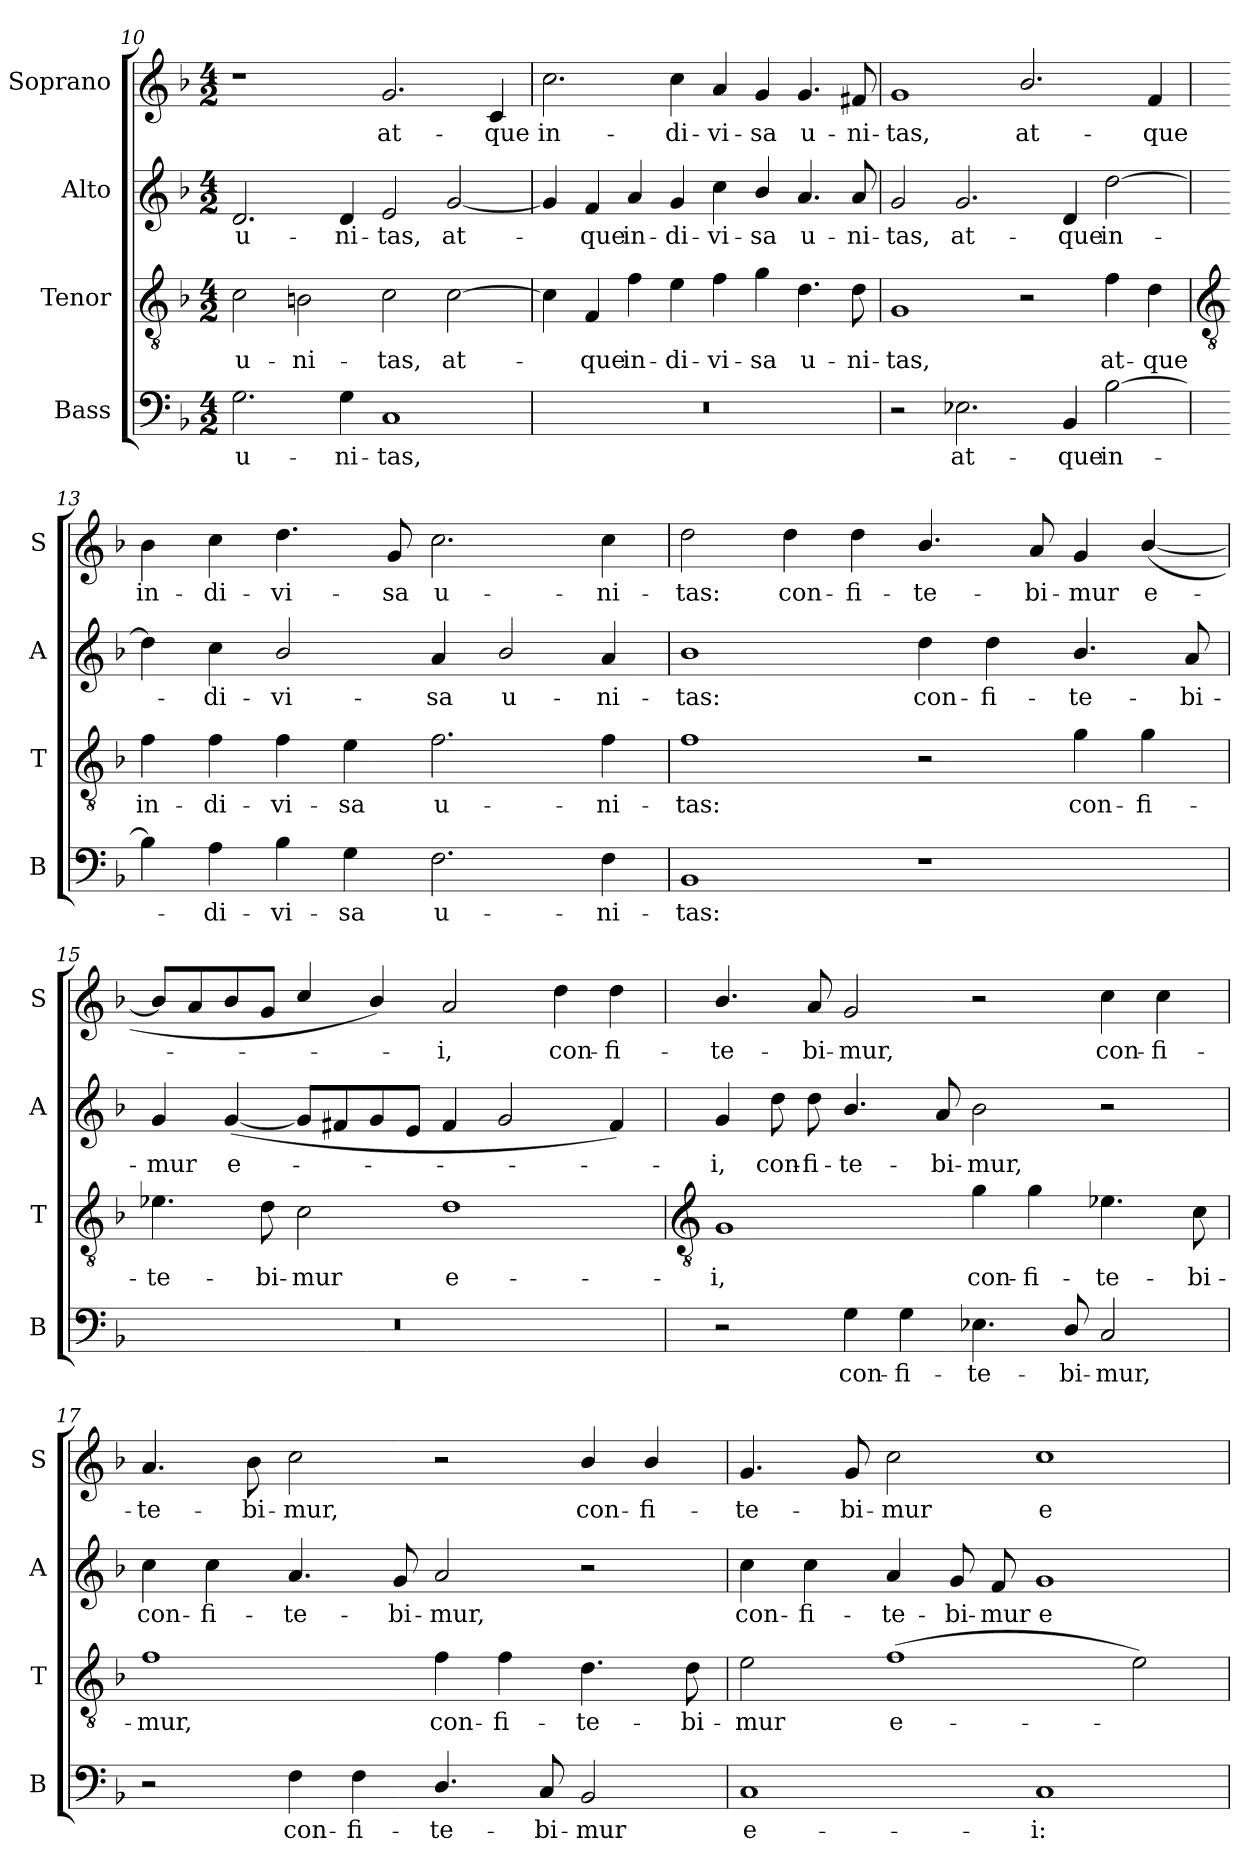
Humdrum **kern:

**kern	**text	**kern	**text	**kern	**text	**kern	**text
*part4	*part4	*part3	*part3	*part2	*part2	*part1	*part1
*staff4	*staff4	*staff3	*staff3	*staff2	*staff2	*staff1	*staff1
*I"Bass	*	*I"Tenor	*	*I"Alto	*	*I"Soprano	*
*I'B	*	*I'T	*	*I'A	*	*I'S	*
*clefF4	*	*clefGv2	*	*clefG2	*	*clefG2	*
*k[b-]	*	*k[b-]	*	*k[b-]	*	*k[b-]	*
*F:	*	*F:	*	*F:	*	*F:	*
*M4/2	*	*M4/2	*	*M4/2	*	*M4/2	*
=10	=10	=10	=10	=10	=10	=10	=10
!	!LO:LY:b	!	!LO:LY:b	!	!LO:LY:b	!	!
2.G	u-	2c	u-	2.d	u-	1r	.
!	!	!	!LO:LY:b	!	!	!	!
.	.	2Bn	-ni-	.	.	.	.
!	!LO:LY:b	!	!	!	!LO:LY:b	!	!
4G	-ni-	.	.	4d	-ni-	.	.
!	!LO:LY:b	!	!LO:LY:b	!	!LO:LY:b	!	!LO:LY:b
1C	-tas,	2c	-tas,	2e	-tas,	2.g	at-
!	!	!	!LO:LY:b	!	!LO:LY:b	!	!
.	.	[2c	at-	[2g	at-	.	.
!	!	!	!	!	!	!	!LO:LY:b
.	.	.	.	.	.	4c	-que
=11	=11	=11	=11	=11	=11	=11	=11
!	!	!	!	!	!	!	!LO:LY:b
0r	.	4c]	.	4g]	.	2.cc	in-
!	!	!	!LO:LY:b	!	!LO:LY:b	!	!
.	.	4F	que	4f	que	.	.
!	!	!	!LO:LY:b	!	!LO:LY:b	!	!
.	.	4f	in-	4a	in-	.	.
!	!	!	!LO:LY:b	!	!LO:LY:b	!	!LO:LY:b
.	.	4e	-di-	4g	-di-	4cc	-di-
!	!	!	!LO:LY:b	!	!LO:LY:b	!	!LO:LY:b
.	.	4f	-vi-	4cc	-vi-	4a	-vi-
!	!	!	!LO:LY:b	!	!LO:LY:b	!	!LO:LY:b
.	.	4g	-sa	4b-/	-sa	4g	-sa
!	!	!	!LO:LY:b	!	!LO:LY:b	!	!LO:LY:b
.	.	4.d	u-	4.a	u-	4.g	u-
!	!	!	!LO:LY:b	!	!LO:LY:b	!	!LO:LY:b
.	.	8d	-ni-	8a	-ni-	8f#X	-ni-
=12	=12	=12	=12	=12	=12	=12	=12
!	!	!	!LO:LY:b	!	!LO:LY:b	!	!LO:LY:b
2r	.	1G	-tas,	2g	-tas,	1g	-tas,
!	!LO:LY:b	!	!	!	!LO:LY:b	!	!
2.E-X	at-	.	.	2.g	at-	.	.
!	!	!	!	!	!	!	!LO:LY:b
.	.	2r	.	.	.	2.b-/	at-
!	!LO:LY:b	!	!	!	!LO:LY:b	!	!
4BB-	-que	.	.	4d	-que	.	.
!	!LO:LY:b	!	!LO:LY:b	!	!LO:LY:b	!	!
[2B-	in-	4f	at-	[2dd	in-	.	.
!	!	!	!LO:LY:b	!	!	!	!LO:LY:b
.	.	4d	-que	.	.	4f	-que
!!LO:LB:g=z
=13	=13	=13	=13	=13	=13	=13	=13
*	*	*clefGv2	*	*	*	*	*
!	!	!	!LO:LY:b	!	!	!	!LO:LY:b
4B-]	.	4f	in-	4dd]	.	4b-	in-
!	!LO:LY:b	!	!LO:LY:b	!	!LO:LY:b	!	!LO:LY:b
4A	di-	4f	-di-	4cc	di-	4cc	-di-
!	!LO:LY:b	!	!LO:LY:b	!	!LO:LY:b	!	!LO:LY:b
4B-	-vi-	4f	-vi-	2b-/	-vi-	4.dd	-vi-
!	!LO:LY:b	!	!LO:LY:b	!	!	!	!
4G	-sa	4e	-sa	.	.	.	.
!	!	!	!	!	!	!	!LO:LY:b
.	.	.	.	.	.	8g	-sa
!	!LO:LY:b	!	!LO:LY:b	!	!LO:LY:b	!	!LO:LY:b
2.F	u-	2.f	u-	4a	-sa	2.cc	u-
!	!	!	!	!	!LO:LY:b	!	!
.	.	.	.	2b-/	u-	.	.
!	!LO:LY:b	!	!LO:LY:b	!	!LO:LY:b	!	!LO:LY:b
4F	-ni-	4f	-ni-	4a	-ni-	4cc	-ni-
=14	=14	=14	=14	=14	=14	=14	=14
!	!LO:LY:b	!	!LO:LY:b	!	!LO:LY:b	!	!LO:LY:b
1BB-	-tas:	1f	-tas:	1b-	-tas:	2dd	-tas:
!	!	!	!	!	!	!	!LO:LY:b
.	.	.	.	.	.	4dd	con-
!	!	!	!	!	!	!	!LO:LY:b
.	.	.	.	.	.	4dd	-fi-
!	!	!	!	!	!LO:LY:b	!	!LO:LY:b
1r	.	2r	.	4dd	con-	4.b-/	-te-
!	!	!	!	!	!LO:LY:b	!	!
.	.	.	.	4dd	-fi-	.	.
!	!	!	!	!	!	!	!LO:LY:b
.	.	.	.	.	.	8a	-bi-
!	!	!	!LO:LY:b	!	!LO:LY:b	!	!LO:LY:b
.	.	4g	con-	4.b-/	-te-	4g	-mur
!	!	!	!LO:LY:b	!	!	!	!LO:LY:b
.	.	4g	-fi-	.	.	(<[4b-/	e-
!	!	!	!	!	!LO:LY:b	!	!
.	.	.	.	8a	-bi-	.	.
=15	=15	=15	=15	=15	=15	=15	=15
!	!	!	!LO:LY:b	!	!LO:LY:b	!	!
0r	.	4.e-X	-te-	4g	-mur	8b-L]	.
.	.	.	.	.	.	8a	.
!	!	!	!	!	!LO:LY:b	!	!
.	.	.	.	(<[4g	e-	8b-	.
!	!	!	!LO:LY:b	!	!	!	!
.	.	8d	-bi-	.	.	8gJ	.
!	!	!	!LO:LY:b	!	!	!	!
.	.	2c	-mur	8gL]	.	4cc/	.
.	.	.	.	8f#X	.	.	.
.	.	.	.	8g	.	4b-/)	.
.	.	.	.	8eJ	.	.	.
!	!	!	!LO:LY:b	!	!	!	!LO:LY:b
.	.	1d	e-	4f#	.	2a	i,
.	.	.	.	2g	.	.	.
!	!	!	!	!	!	!	!LO:LY:b
.	.	.	.	.	.	4dd	con-
!	!	!	!	!	!	!	!LO:LY:b
.	.	.	.	4f#)	.	4dd	-fi-
!!LO:LB:g=z
=16	=16	=16	=16	=16	=16	=16	=16
*	*	*clefGv2	*	*	*	*	*
!	!	!	!LO:LY:b	!	!LO:LY:b	!	!LO:LY:b
2r	.	1G	-i,	4g	i,	4.b-/	-te-
!	!	!	!	!	!LO:LY:b	!	!
.	.	.	.	8dd	con-	.	.
!	!	!	!	!	!LO:LY:b	!	!LO:LY:b
.	.	.	.	8dd	-fi-	8a	-bi-
!	!LO:LY:b	!	!	!	!LO:LY:b	!	!LO:LY:b
4G	con-	.	.	4.b-/	-te-	2g	-mur,
!	!LO:LY:b	!	!	!	!	!	!
4G	-fi-	.	.	.	.	.	.
!	!	!	!	!	!LO:LY:b	!	!
.	.	.	.	8a	-bi-	.	.
!	!LO:LY:b	!	!LO:LY:b	!	!LO:LY:b	!	!
4.E-X	-te-	4g	con-	2b-	-mur,	2r	.
!	!	!	!LO:LY:b	!	!	!	!
.	.	4g	-fi-	.	.	.	.
!	!LO:LY:b	!	!	!	!	!	!
8D/	-bi-	.	.	.	.	.	.
!	!LO:LY:b	!	!LO:LY:b	!	!	!	!LO:LY:b
2C	-mur,	4.e-X	-te-	2r	.	4cc	con-
!	!	!	!	!	!	!	!LO:LY:b
.	.	.	.	.	.	4cc	-fi-
!	!	!	!LO:LY:b	!	!	!	!
.	.	8c	-bi-	.	.	.	.
=17	=17	=17	=17	=17	=17	=17	=17
!	!	!	!LO:LY:b	!	!LO:LY:b	!	!LO:LY:b
2r	.	1f	-mur,	4cc	con-	4.a	-te-
!	!	!	!	!	!LO:LY:b	!	!
.	.	.	.	4cc	-fi-	.	.
!	!	!	!	!	!	!	!LO:LY:b
.	.	.	.	.	.	8b-	-bi-
!	!LO:LY:b	!	!	!	!LO:LY:b	!	!LO:LY:b
4F	con-	.	.	4.a	-te-	2cc	-mur,
!	!LO:LY:b	!	!	!	!	!	!
4F	-fi-	.	.	.	.	.	.
!	!	!	!	!	!LO:LY:b	!	!
.	.	.	.	8g	-bi-	.	.
!	!LO:LY:b	!	!LO:LY:b	!	!LO:LY:b	!	!
4.D/	-te-	4f	con-	2a	-mur,	2r	.
!	!	!	!LO:LY:b	!	!	!	!
.	.	4f	-fi-	.	.	.	.
!	!LO:LY:b	!	!	!	!	!	!
8C	-bi-	.	.	.	.	.	.
!	!LO:LY:b	!	!LO:LY:b	!	!	!	!LO:LY:b
2BB-	-mur	4.d	-te-	2r	.	4b-/	con-
!	!	!	!	!	!	!	!LO:LY:b
.	.	.	.	.	.	4b-/	-fi-
!	!	!	!LO:LY:b	!	!	!	!
.	.	8d	-bi-	.	.	.	.
=18	=18	=18	=18	=18	=18	=18	=18
!	!LO:LY:b	!	!LO:LY:b	!	!LO:LY:b	!	!LO:LY:b
1C	e-	2e	-mur	4cc	con-	4.g	-te-
!	!	!	!	!	!LO:LY:b	!	!
.	.	.	.	4cc	-fi-	.	.
!	!	!	!	!	!	!	!LO:LY:b
.	.	.	.	.	.	8g	-bi-
!	!	!	!LO:LY:b	!	!LO:LY:b	!	!LO:LY:b
.	.	(>1f	e-	4a	-te-	2cc	-mur
!	!	!	!	!	!LO:LY:b	!	!
.	.	.	.	8g	-bi-	.	.
!	!	!	!	!	!LO:LY:b	!	!
.	.	.	.	8f	-mur	.	.
!	!LO:LY:b	!	!	!	!LO:LY:b	!	!LO:LY:b
1C	-i:	.	.	1g	e-	1cc	e-
.	.	2e)	.	.	.	.	.
=	=	=	=	=	=	=	=
*-	*-	*-	*-	*-	*-	*-	*-
